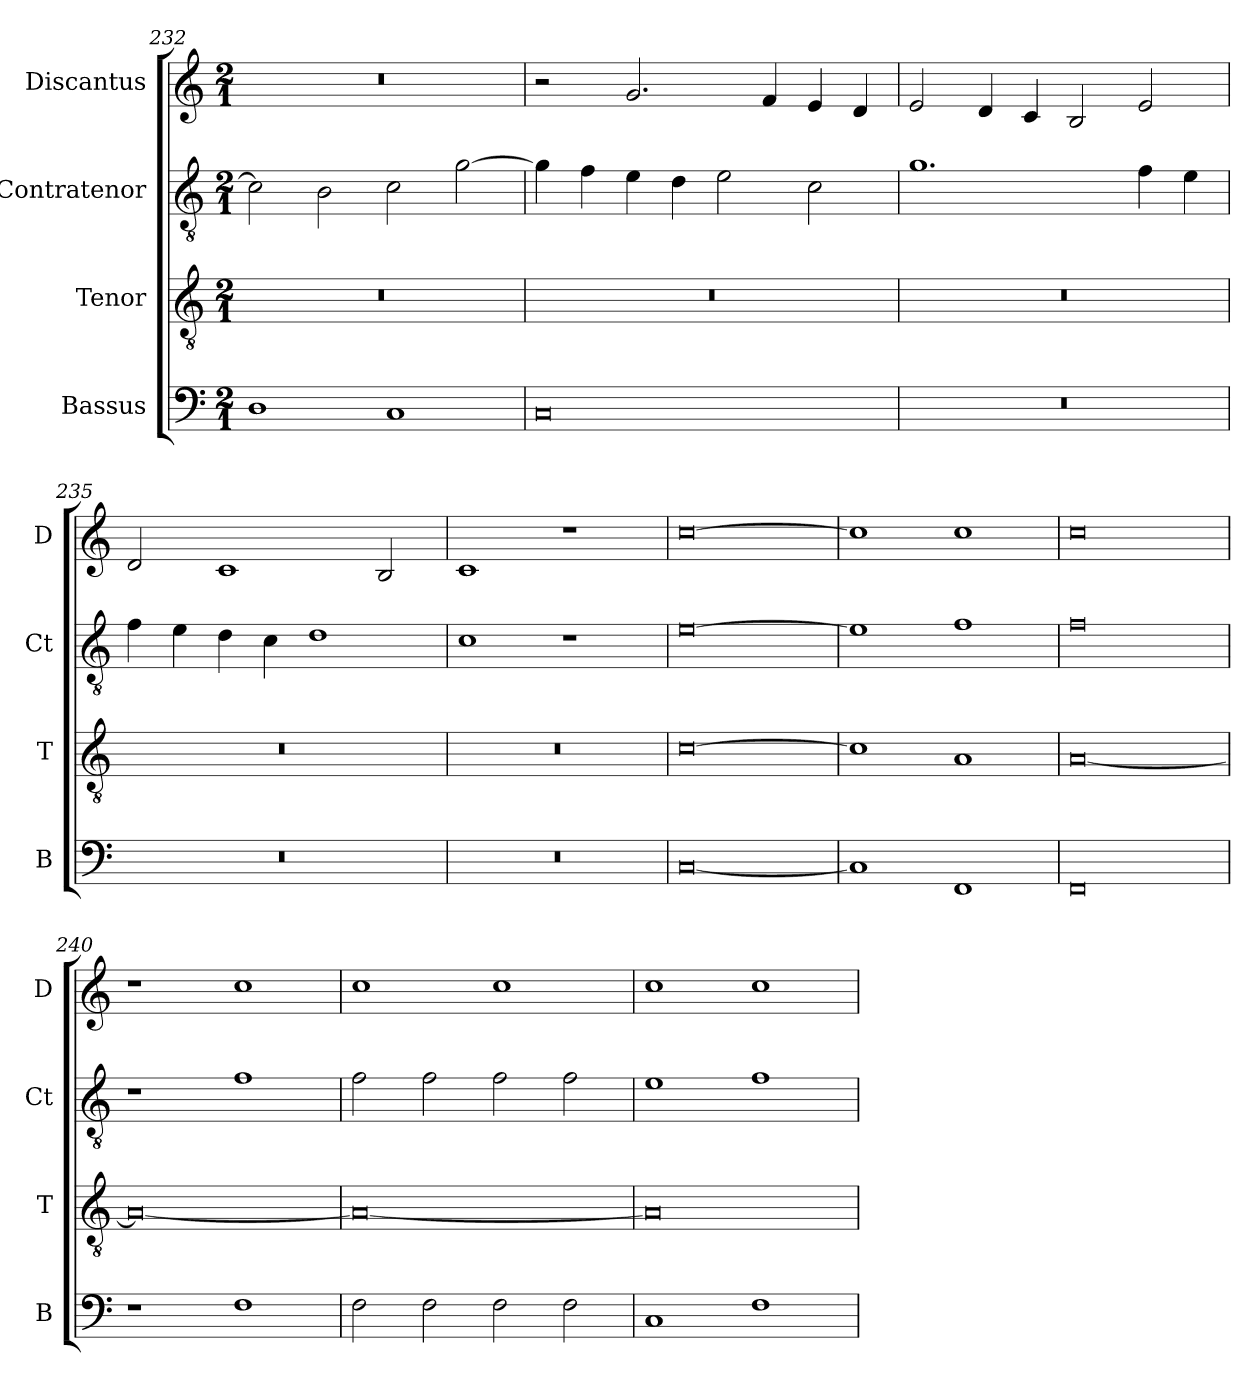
**kern	**kern	**kern	**kern
*part4	*part3	*part2	*part1
*staff4	*staff3	*staff2	*staff1
*I"Bassus	*I"Tenor	*I"Contratenor	*I"Discantus
*I'B	*I'T	*I'Ct	*I'D
*clefF4	*clefGv2	*clefGv2	*clefG2
*k[]	*k[]	*k[]	*k[]
*M2/1	*M2/1	*M2/1	*M2/1
=232	=232	=232	=232
1D	0r	2c\]	0r
.	.	2B\	.
1C	.	2c\	.
.	.	[2g\	.
=233	=233	=233	=233
0C	0r	4g\]	2r
.	.	4f\	.
.	.	4e\	2.g/
.	.	4d\	.
.	.	2e\	.
.	.	.	4f/
.	.	2c\	4e/
.	.	.	4d/
=234	=234	=234	=234
0r	0r	1.g	2e/
.	.	.	4d/
.	.	.	4c/
.	.	.	2B/
.	.	4f\	2e/
.	.	4e\	.
=235	=235	=235	=235
0r	0r	4f\	2d/
.	.	4e\	.
.	.	4d\	1c
.	.	4c\	.
.	.	1d	.
.	.	.	2B/
=236	=236	=236	=236
0r	0r	1c	1c
.	.	1r	1r
=237	=237	=237	=237
[0C	[0c	[0e	[0cc
=238	=238	=238	=238
1C]	1c]	1e]	1cc]
1FF	1A	1f	1cc
=239	=239	=239	=239
0FF	[0A	0f	0cc
=240	=240	=240	=240
1r	0A_	1r	1r
1F	.	1f	1cc
=241	=241	=241	=241
2F\	0A_	2f\	1cc
2F\	.	2f\	.
2F\	.	2f\	1cc
2F\	.	2f\	.
=242	=242	=242	=242
1C	0A]	1e	1cc
1F	.	1f	1cc
=	=	=	=
*-	*-	*-	*-
